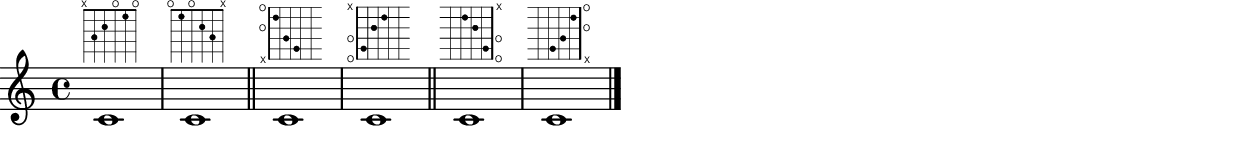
%% Generated by lilypond-book
%% Options: [exampleindent=10.16\mm,indent=0\mm,line-width=160\mm,paper-height=845.047\pt,paper-width=597.508\pt,papersize='(cons (* 597.508 pt) (* 845.047 pt))]
\include "lilypond-book-preamble.ly"


% ****************************************************************
% Start cut-&-pastable-section
% ****************************************************************

#(ly:set-option 'eps-box-padding 3.000000)



\paper {
  #(set-paper-size '(cons (* 597.508 pt) (* 845.047 pt)))
  indent = 0\mm
  line-width = 160\mm
  % offset the left padding, also add 1mm as lilypond creates cropped
  % images with a little space on the right
  line-width = #(- line-width (* mm  3.000000) (* mm 1))
}

\layout {
  
}




% ****************************************************************
% ly snippet:
% ****************************************************************
\sourcefilename "/lilypond-2.27.0/input/regression/fret-diagrams-left-handed.ly"
\sourcefileline 0
\header {
texidoc = "
Fret-diagrams may be printed left-handed
"
}

\version "2.19.21"

fretTst = {
  %% C major for guitar
  c'1 ^\markup { \fret-diagram "6-x;5-3-3;4-2-2;3-o;2-1;1-o;"}
}

\new Voice {
  \textLengthOn
  \fretTst
  \once \override TextScript.fret-diagram-details.handedness = #LEFT
  \fretTst
  \bar "||"
  \override TextScript.fret-diagram-details.orientation =
    #'landscape
  \fretTst
  \once \override TextScript.fret-diagram-details.handedness = #LEFT
  \fretTst
  \bar "||"
  \override TextScript.fret-diagram-details.orientation =
    #'opposing-landscape
  \fretTst
  \once \override TextScript.fret-diagram-details.handedness = #LEFT
  \fretTst
  \bar "|."
}



% ****************************************************************
% end ly snippet
% ****************************************************************
